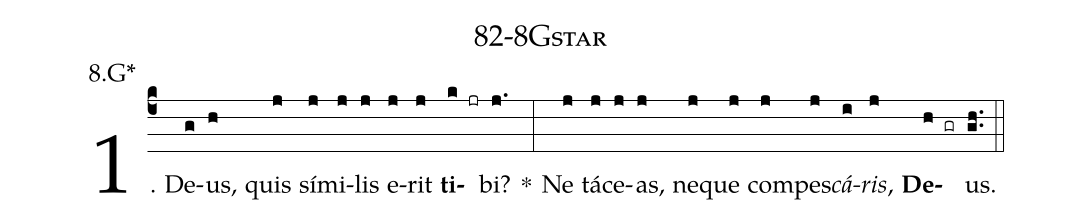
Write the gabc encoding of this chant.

name: 82-8Gstar;
annotation: 8.G*;
%%
(c4)1. De(g)us,(h) quis(j) sí(j)mi(j)lis(j) e(j)rit(j) <b>ti</b>(k jr)bi?(j.) *(:) Ne(j) tá(j)ce(j)as,(j) ne(j)que(j) com(j)pes(j)<i>cá</i>(i)<i>ris</i>,(j) <b>De</b>(h gr)us.(gh..) (::)
